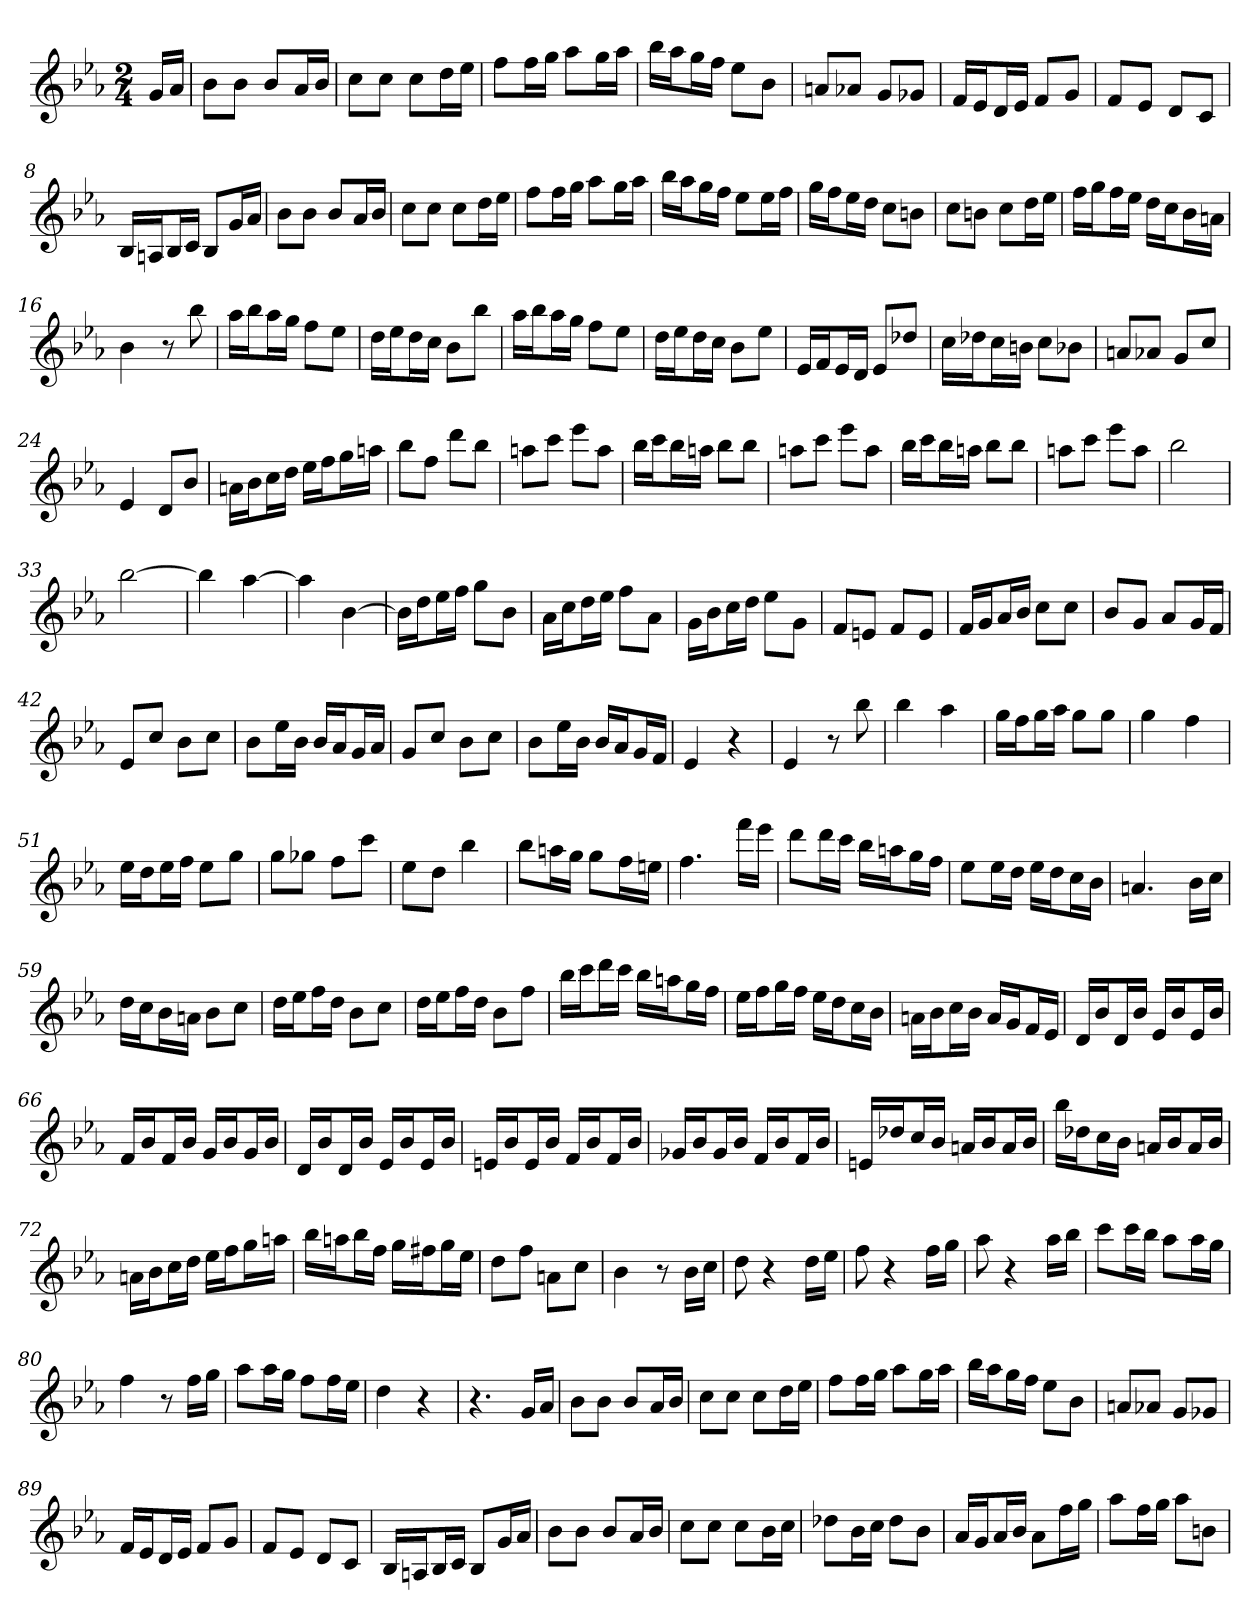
**kern
*part1
*staff1
*k[b-e-a-]
*E-:
*M2/4
=
16gLL
16a-JJ
=1
8b-L
8b-J
8b-L
16a-L
16b-JJ
=2
8ccL
8ccJ
8ccL
16ddL
16ee-JJ
=3
8ffL
16ffL
16ggJJ
8aa-L
16ggL
16aa-JJ
=4
16bb-LL
16aa-J
16ggL
16ffJJ
8ee-L
8b-J
=5
8anL
8a-XJ
8gL
8g-XJ
=6
16fLL
16e-J
16dL
16e-JJ
8fL
8gJ
=7
8fL
8e-J
8dL
8cJ
=8
16B-LL
16AnJ
16B-L
16cJJ
8B-L
16gL
16a-JJ
=9
8b-L
8b-J
8b-L
16a-L
16b-JJ
=10
8ccL
8ccJ
8ccL
16ddL
16ee-JJ
=11
8ffL
16ffL
16ggJJ
8aa-L
16ggL
16aa-JJ
=12
16bb-LL
16aa-J
16ggL
16ffJJ
8ee-L
16ee-L
16ffJJ
=13
16ggLL
16ffJ
16ee-L
16ddJJ
8ccL
8bnJ
=14
8ccL
8bnJ
8ccL
16ddL
16ee-JJ
=15
16ffLL
16ggJ
16ffL
16ee-JJ
16ddLL
16ccJ
16b-L
16anJJ
=16
4b-
8r
8bb-
=17
16aa-LL
16bb-J
16aa-L
16ggJJ
8ffL
8ee-J
=18
16ddLL
16ee-J
16ddL
16ccJJ
8b-L
8bb-J
=19
16aa-LL
16bb-J
16aa-L
16ggJJ
8ffL
8ee-J
=20
16ddLL
16ee-J
16ddL
16ccJJ
8b-L
8ee-J
=21
16e-LL
16fJ
16e-L
16dJJ
8e-L
8dd-XJ
=22
16ccLL
16dd-XJ
16ccL
16bnJJ
8ccL
8b-XJ
=23
8anL
8a-XJ
8gL
8ccJ
=24
4e-
8dL
8b-J
=25
16anLL
16b-J
16ccL
16ddJJ
16ee-LL
16ffJ
16ggL
16aanJJ
=26
8bb-L
8ffJ
8dddL
8bb-J
=27
8aanL
8cccJ
8eee-L
8aaJ
=28
16bb-LL
16cccJ
16bb-L
16aanJJ
8bb-L
8bb-J
=29
8aanL
8cccJ
8eee-L
8aaJ
=30
16bb-LL
16cccJ
16bb-L
16aanJJ
8bb-L
8bb-J
=31
8aanL
8cccJ
8eee-L
8aaJ
=32
2bb-
=33
[2bb-
=34
4bb-]
[4aa-
=35
4aa-]
[4b-
=36
16b-LL]
16ddJ
16ee-L
16ffJJ
8ggL
8b-J
=37
16a-LL
16ccJ
16ddL
16ee-JJ
8ffL
8a-J
=38
16gLL
16b-J
16ccL
16ddJJ
8ee-L
8gJ
=39
8fL
8enJ
8fL
8eJ
=40
16fLL
16gJ
16a-L
16b-JJ
8ccL
8ccJ
=41
8b-L
8gJ
8a-L
16gL
16fJJ
=42
8e-L
8ccJ
8b-L
8ccJ
=43
8b-L
16ee-L
16b-JJ
16b-LL
16a-J
16gL
16a-JJ
=44
8gL
8ccJ
8b-L
8ccJ
=45
8b-L
16ee-L
16b-JJ
16b-LL
16a-J
16gL
16fJJ
=46
4e-
4r
=47
4e-
8r
8bb-
=48
4bb-
4aa-
=49
16ggLL
16ffJ
16ggL
16aa-JJ
8ggL
8ggJ
=50
4gg
4ff
=51
16ee-LL
16ddJ
16ee-L
16ffJJ
8ee-L
8ggJ
=52
8ggL
8gg-XJ
8ffL
8cccJ
=53
8ee-L
8ddJ
4bb-
=54
8bb-L
16aanL
16ggJJ
8ggL
16ffL
16eenJJ
=55
4.ff
16fffLL
16eee-JJ
=56
8dddL
16dddL
16cccJJ
16bb-LL
16aanJ
16ggL
16ffJJ
=57
8ee-L
16ee-L
16ddJJ
16ee-LL
16ddJ
16ccL
16b-JJ
=58
4.an
16b-LL
16ccJJ
=59
16ddLL
16ccJ
16b-L
16anJJ
8b-L
8ccJ
=60
16ddLL
16ee-J
16ffL
16ddJJ
8b-L
8ccJ
=61
16ddLL
16ee-J
16ffL
16ddJJ
8b-L
8ffJ
=62
16bb-LL
16cccJ
16dddL
16cccJJ
16bb-LL
16aanJ
16ggL
16ffJJ
=63
16ee-LL
16ffJ
16ggL
16ffJJ
16ee-LL
16ddJ
16ccL
16b-JJ
=64
16anLL
16b-J
16ccL
16b-JJ
16aLL
16gJ
16fL
16e-JJ
=65
16dLL
16b-J
16dL
16b-JJ
16e-LL
16b-J
16e-L
16b-JJ
=66
16fLL
16b-J
16fL
16b-JJ
16gLL
16b-J
16gL
16b-JJ
=67
16dLL
16b-J
16dL
16b-JJ
16e-LL
16b-J
16e-L
16b-JJ
=68
16enLL
16b-J
16eL
16b-JJ
16fLL
16b-J
16fL
16b-JJ
=69
16g-XLL
16b-J
16g-L
16b-JJ
16fLL
16b-J
16fL
16b-JJ
=70
16enLL
16dd-XJ
16ccL
16b-JJ
16anLL
16b-J
16aL
16b-JJ
=71
16bb-LL
16dd-XJ
16ccL
16b-JJ
16anLL
16b-J
16aL
16b-JJ
=72
16anLL
16b-J
16ccL
16ddJJ
16ee-LL
16ffJ
16ggL
16aanJJ
=73
16bb-LL
16aanJ
16bb-L
16ffJJ
16ggLL
16ff#XJ
16ggL
16ee-JJ
=74
8ddL
8ffJ
8anL
8ccJ
=75
4b-
8r
16b-LL
16ccJJ
=76
8dd
4r
16ddLL
16ee-JJ
=77
8ff
4r
16ffLL
16ggJJ
=78
8aa-
4r
16aa-LL
16bb-JJ
=79
8cccL
16cccL
16bb-JJ
8aa-L
16aa-L
16ggJJ
=80
4ff
8r
16ffLL
16ggJJ
=81
8aa-L
16aa-L
16ggJJ
8ffL
16ffL
16ee-JJ
=82
4dd
4r
=83
4.r
16gLL
16a-JJ
=84
8b-L
8b-J
8b-L
16a-L
16b-JJ
=85
8ccL
8ccJ
8ccL
16ddL
16ee-JJ
=86
8ffL
16ffL
16ggJJ
8aa-L
16ggL
16aa-JJ
=87
16bb-LL
16aa-J
16ggL
16ffJJ
8ee-L
8b-J
=88
8anL
8a-XJ
8gL
8g-XJ
=89
16fLL
16e-J
16dL
16e-JJ
8fL
8gJ
=90
8fL
8e-J
8dL
8cJ
=91
16B-LL
16AnJ
16B-L
16cJJ
8B-L
16gL
16a-JJ
=92
8b-L
8b-J
8b-L
16a-L
16b-JJ
=93
8ccL
8ccJ
8ccL
16b-L
16ccJJ
=94
8dd-XL
16b-L
16ccJJ
8dd-L
8b-J
=95
16a-LL
16gJ
16a-L
16b-JJ
8a-L
16ffL
16ggJJ
=96
8aa-L
16ffL
16ggJJ
8aa-L
8bnJ
=
*-
